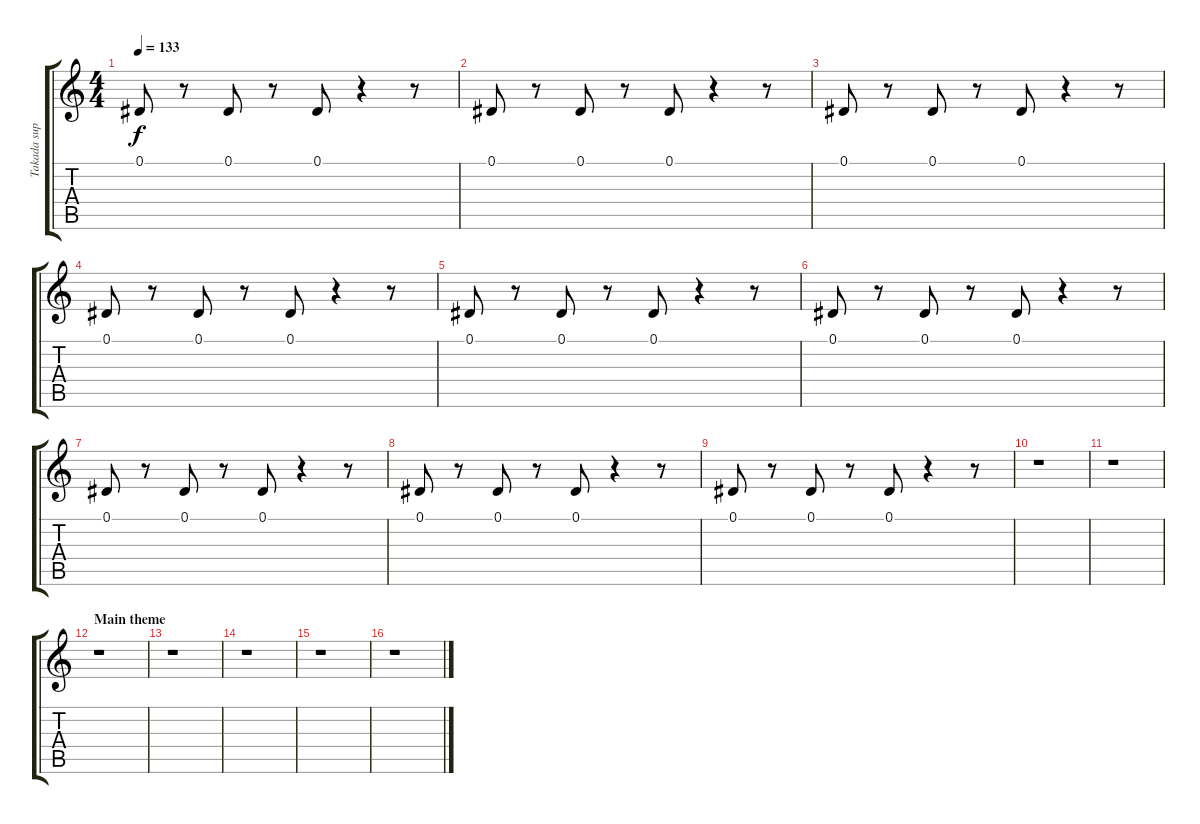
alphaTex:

\track ("Takada supporters" "Takada sup") {instrument orchestrahit}
\staff {score tabs}
\tuning (Eb4 Bb3 Gb3 Db3 Ab2 Eb2) {hide}
\ts (4 4)
\tempo 133
\clef g2
\ks c
0.1.8{dy f} r.8 0.1.8 r.8 0.1.8 r.4 r.8 |
0.1.8 r.8 0.1.8 r.8 0.1.8 r.4 r.8 |
0.1.8 r.8 0.1.8 r.8 0.1.8 r.4 r.8 |
0.1.8 r.8 0.1.8 r.8 0.1.8 r.4 r.8 |
0.1.8 r.8 0.1.8 r.8 0.1.8 r.4 r.8 |
0.1.8 r.8 0.1.8 r.8 0.1.8 r.4 r.8 |
0.1.8 r.8 0.1.8 r.8 0.1.8 r.4 r.8 |
0.1.8 r.8 0.1.8 r.8 0.1.8 r.4 r.8 |
0.1.8 r.8 0.1.8 r.8 0.1.8 r.4 r.8 |
r.1 |
r.1 |
\section ("" "Main theme")
r.1 |
r.1 |
r.1 |
r.1 |
r.1
